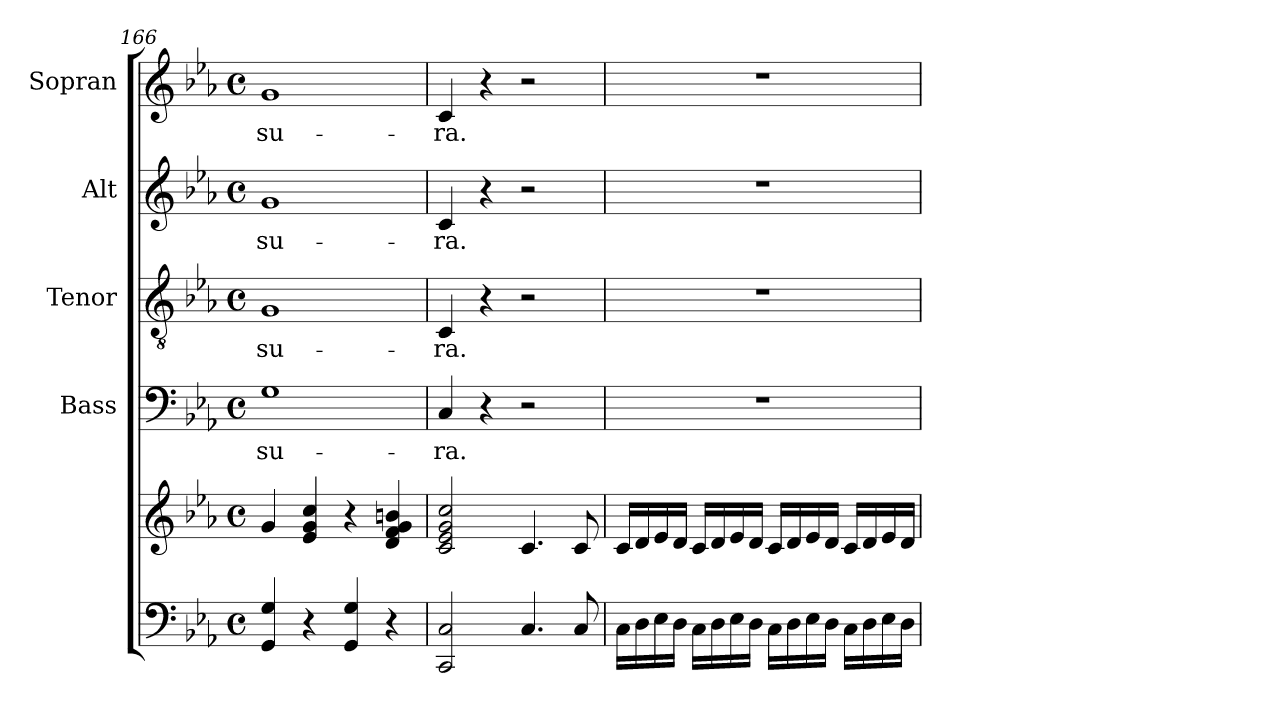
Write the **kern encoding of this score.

**kern	**kern	**kern	**text	**kern	**text	**kern	**text	**kern	**text
*part5	*part5	*part4	*part4	*part3	*part3	*part2	*part2	*part1	*part1
*staff6	*staff5	*staff4	*staff4	*staff3	*staff3	*staff2	*staff2	*staff1	*staff1
*	*	*I"Bass	*	*I"Tenor	*	*I"Alt	*	*I"Sopran	*
*	*	*I'B.	*	*I'T.	*	*I'A.	*	*I'S.	*
*clefF4	*clefG2	*clefF4	*	*clefGv2	*	*clefG2	*	*clefG2	*
*k[b-e-a-]	*k[b-e-a-]	*k[b-e-a-]	*	*k[b-e-a-]	*	*k[b-e-a-]	*	*k[b-e-a-]	*
*E-:	*E-:	*E-:	*	*E-:	*	*E-:	*	*E-:	*
*M4/4	*M4/4	*M4/4	*	*M4/4	*	*M4/4	*	*M4/4	*
*met(c)	*met(c)	*met(c)	*	*met(c)	*	*met(c)	*	*met(c)	*
=166	=166	=166	=166	=166	=166	=166	=166	=166	=166
!	!	!	!LO:LY:b	!	!LO:LY:b	!	!LO:LY:b	!	!LO:LY:b
4GG/ 4G/	4g/	1G	-su-	1G	-su-	1g	-su-	1g	-su-
4r	4e-/ 4g/ 4cc/	.	.	.	.	.	.	.	.
4GG/ 4G/	4r	.	.	.	.	.	.	.	.
4r	4d/ 4f/ 4g/ 4bn/	.	.	.	.	.	.	.	.
=167	=167	=167	=167	=167	=167	=167	=167	=167	=167
!	!	!	!LO:LY:b	!	!LO:LY:b	!	!LO:LY:b	!	!LO:LY:b
2CC/ 2C/	2c/ 2e-/ 2g/ 2cc/	4C/	-ra.	4C/	-ra.	4c/	-ra.	4c/	-ra.
.	.	4r	.	4r	.	4r	.	4r	.
4.C/	4.c/	2r	.	2r	.	2r	.	2r	.
8C/	8c/	.	.	.	.	.	.	.	.
=168	=168	=168	=168	=168	=168	=168	=168	=168	=168
16C\LL	16c/LL	1r	.	1r	.	1r	.	1r	.
16D\	16d/	.	.	.	.	.	.	.	.
16E-\	16e-/	.	.	.	.	.	.	.	.
16D\JJ	16d/JJ	.	.	.	.	.	.	.	.
16C\LL	16c/LL	.	.	.	.	.	.	.	.
16D\	16d/	.	.	.	.	.	.	.	.
16E-\	16e-/	.	.	.	.	.	.	.	.
16D\JJ	16d/JJ	.	.	.	.	.	.	.	.
16C\LL	16c/LL	.	.	.	.	.	.	.	.
16D\	16d/	.	.	.	.	.	.	.	.
16E-\	16e-/	.	.	.	.	.	.	.	.
16D\JJ	16d/JJ	.	.	.	.	.	.	.	.
16C\LL	16c/LL	.	.	.	.	.	.	.	.
16D\	16d/	.	.	.	.	.	.	.	.
16E-\	16e-/	.	.	.	.	.	.	.	.
16D\JJ	16d/JJ	.	.	.	.	.	.	.	.
=	=	=	=	=	=	=	=	=	=
*-	*-	*-	*-	*-	*-	*-	*-	*-	*-
